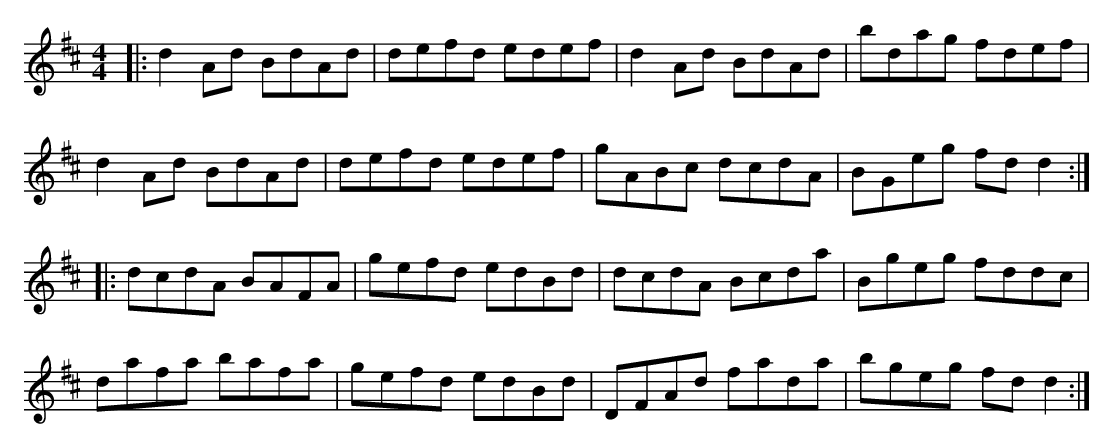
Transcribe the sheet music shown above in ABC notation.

X:1
M:4/4
K:D
|:d2Ad BdAd|defd edef|d2Ad BdAd|bdag fdef|
d2Ad BdAd|defd edef|gABc dcdA|BGeg fdd2:|
|:dcdA BAFA|gefd edBd|dcdA Bcda|Bgeg fddc|
dafa bafa|gefd edBd|DFAd fada|bgeg fdd2:|
